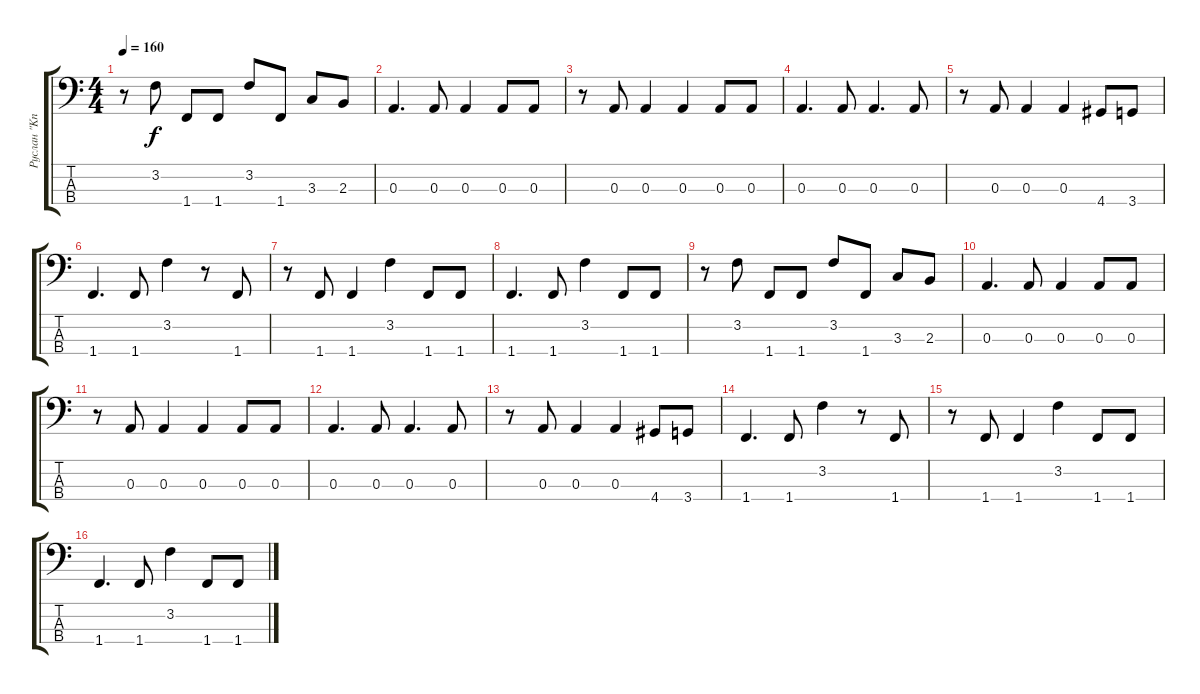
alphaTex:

\track ("Руслан \"Kniaz\"" "Руслан \"Kn") {instrument electricbassfinger}
\staff {score tabs}
\tuning (G2 D2 A1 E1) {hide}
\ts (4 4)
\tempo 160
\clef f4
\ks c
r.8{dy f} 3.2.8 1.4.8 1.4.8 3.2.8 1.4.8 3.3.8 2.3.8 |
0.3.4{d} 0.3.8 0.3.4 0.3.8 0.3.8 |
r.8 0.3.8 0.3.4 0.3.4 0.3.8 0.3.8 |
0.3.4{d} 0.3.8 0.3.4{d} 0.3.8 |
r.8 0.3.8 0.3.4 0.3.4 4.4.8 3.4.8 |
1.4.4{d} 1.4.8 3.2.4 r.8 1.4.8 |
r.8 1.4.8 1.4.4 3.2.4 1.4.8 1.4.8 |
1.4.4{d} 1.4.8 3.2.4 1.4.8 1.4.8 |
r.8 3.2.8 1.4.8 1.4.8 3.2.8 1.4.8 3.3.8 2.3.8 |
0.3.4{d} 0.3.8 0.3.4 0.3.8 0.3.8 |
r.8 0.3.8 0.3.4 0.3.4 0.3.8 0.3.8 |
0.3.4{d} 0.3.8 0.3.4{d} 0.3.8 |
r.8 0.3.8 0.3.4 0.3.4 4.4.8 3.4.8 |
1.4.4{d} 1.4.8 3.2.4 r.8 1.4.8 |
r.8 1.4.8 1.4.4 3.2.4 1.4.8 1.4.8 |
1.4.4{d} 1.4.8 3.2.4 1.4.8 1.4.8
